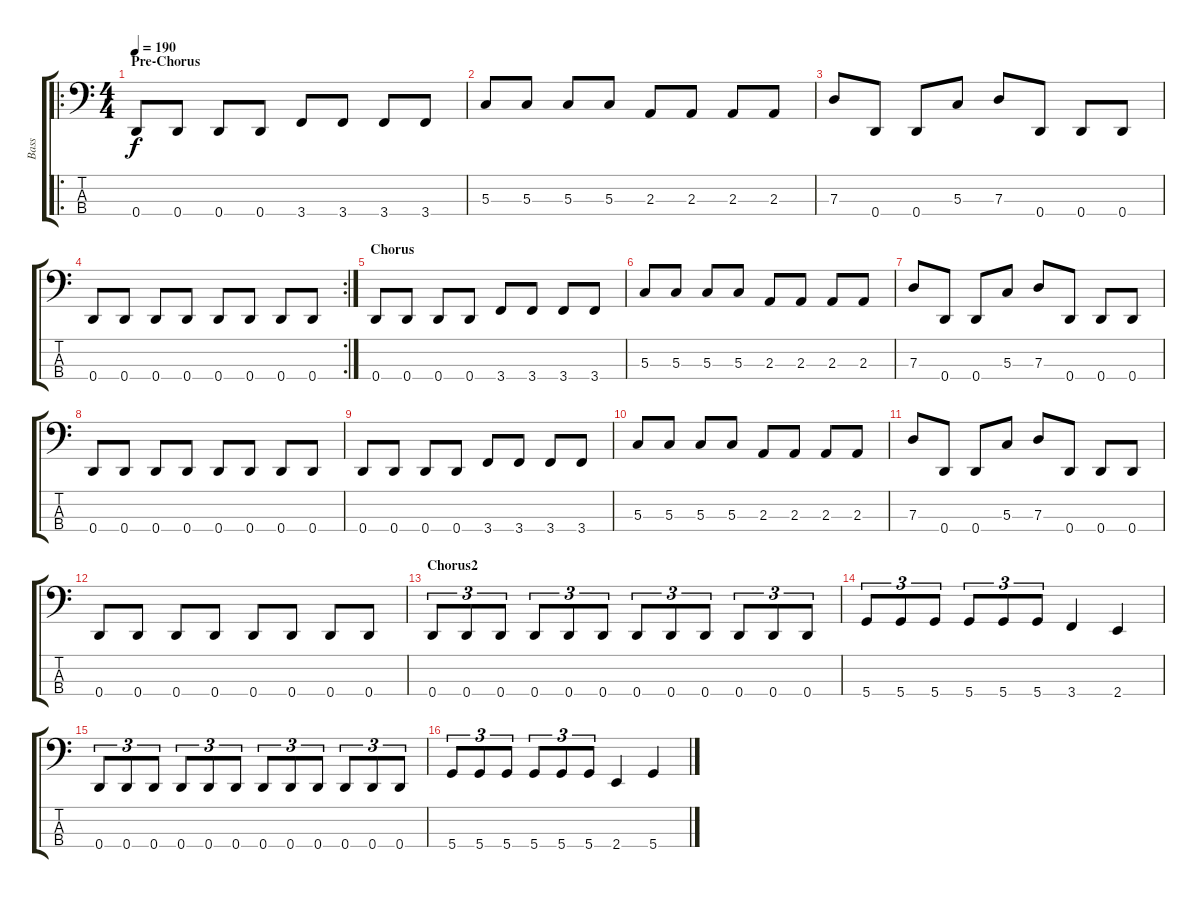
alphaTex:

\track ("Bass" "Bass") {instrument electricbasspick}
\staff {score tabs}
\tuning (F2 C2 G1 D1) {hide}
\ro
\ts (4 4)
\section ("" "Pre-Chorus")
\tempo 190
\clef f4
\ks c
0.4.8{dy f} 0.4.8 0.4.8 0.4.8 3.4.8 3.4.8 3.4.8 3.4.8 |
5.3.8 5.3.8 5.3.8 5.3.8 2.3.8 2.3.8 2.3.8 2.3.8 |
7.3.8 0.4.8 0.4.8 5.3.8 7.3.8 0.4.8 0.4.8 0.4.8 |
\rc 2
0.4.8 0.4.8 0.4.8 0.4.8 0.4.8 0.4.8 0.4.8 0.4.8 |
\section ("" "Chorus")
0.4.8 0.4.8 0.4.8 0.4.8 3.4.8 3.4.8 3.4.8 3.4.8 |
5.3.8 5.3.8 5.3.8 5.3.8 2.3.8 2.3.8 2.3.8 2.3.8 |
7.3.8 0.4.8 0.4.8 5.3.8 7.3.8 0.4.8 0.4.8 0.4.8 |
0.4.8 0.4.8 0.4.8 0.4.8 0.4.8 0.4.8 0.4.8 0.4.8 |
0.4.8 0.4.8 0.4.8 0.4.8 3.4.8 3.4.8 3.4.8 3.4.8 |
5.3.8 5.3.8 5.3.8 5.3.8 2.3.8 2.3.8 2.3.8 2.3.8 |
7.3.8 0.4.8 0.4.8 5.3.8 7.3.8 0.4.8 0.4.8 0.4.8 |
0.4.8 0.4.8 0.4.8 0.4.8 0.4.8 0.4.8 0.4.8 0.4.8 |
\section ("" "Chorus2")
0.4.8{tu (3 2)} 0.4.8{tu (3 2)} 0.4.8{tu (3 2)} 0.4.8{tu (3 2)} 0.4.8{tu (3 2)} 0.4.8{tu (3 2)} 0.4.8{tu (3 2)} 0.4.8{tu (3 2)} 0.4.8{tu (3 2)} 0.4.8{tu (3 2)} 0.4.8{tu (3 2)} 0.4.8{tu (3 2)} |
5.4.8{tu (3 2)} 5.4.8{tu (3 2)} 5.4.8{tu (3 2)} 5.4.8{tu (3 2)} 5.4.8{tu (3 2)} 5.4.8{tu (3 2)} 3.4.4 2.4.4 |
0.4.8{tu (3 2)} 0.4.8{tu (3 2)} 0.4.8{tu (3 2)} 0.4.8{tu (3 2)} 0.4.8{tu (3 2)} 0.4.8{tu (3 2)} 0.4.8{tu (3 2)} 0.4.8{tu (3 2)} 0.4.8{tu (3 2)} 0.4.8{tu (3 2)} 0.4.8{tu (3 2)} 0.4.8{tu (3 2)} |
5.4.8{tu (3 2)} 5.4.8{tu (3 2)} 5.4.8{tu (3 2)} 5.4.8{tu (3 2)} 5.4.8{tu (3 2)} 5.4.8{tu (3 2)} 2.4.4 5.4.4
